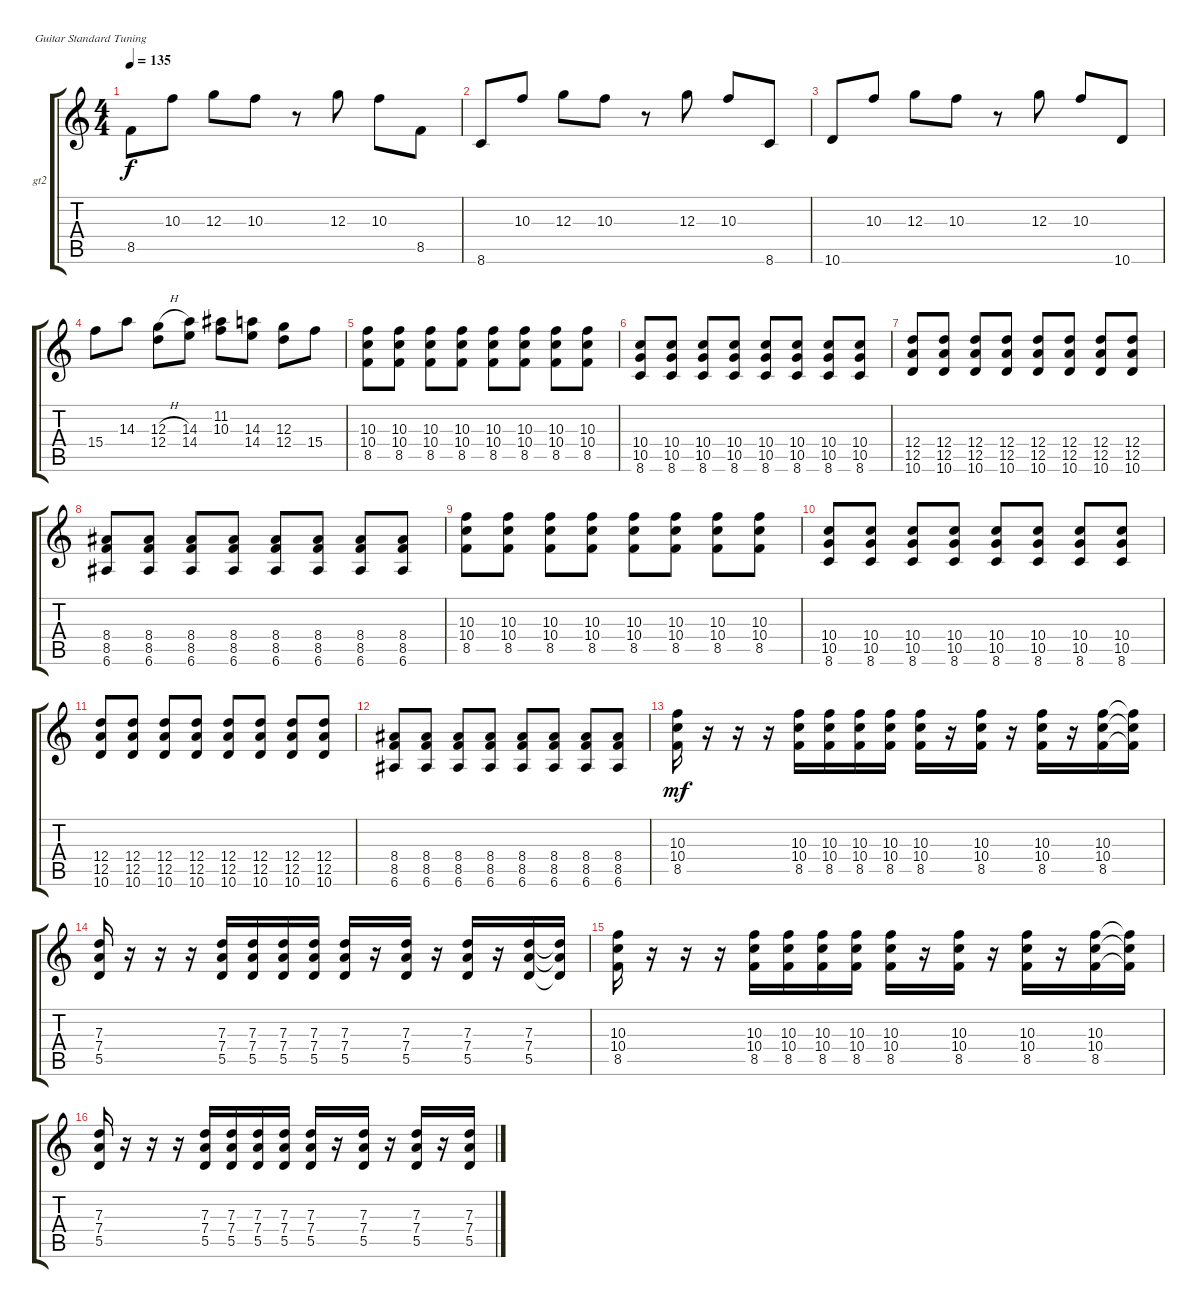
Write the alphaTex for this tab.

\defaultSystemsLayout 4
\bracketExtendMode groupsimilarinstruments
\firstSystemTrackNameOrientation horizontal
\otherSystemsTrackNameOrientation horizontal
\track ("Distortion-2" "gt2") {instrument distortionguitar}
\staff {score tabs}
\tuning (E4 B3 G3 D3 A2 E2)
\ts (4 4)
\tempo 135
\clef g2
\ks c
8.5.8{dy f} 10.3.8 12.3.8 10.3.8 r.8 12.3.8 10.3.8 8.5.8 |
8.6.8 10.3.8 12.3.8 10.3.8 r.8 12.3.8 10.3.8 8.6.8 |
10.6.8 10.3.8 12.3.8 10.3.8 r.8 12.3.8 10.3.8 10.6.8 |
15.4.8 14.3.8 (12.3{h} 12.4).8 (14.3 14.4).8 (11.2 10.3).8 (14.3 14.4).8 (12.3 12.4).8 15.4.8 |
(10.3 10.4 8.5).8 (10.3 10.4 8.5).8 (10.3 10.4 8.5).8 (10.3 10.4 8.5).8 (10.3 10.4 8.5).8 (10.3 10.4 8.5).8 (10.3 10.4 8.5).8 (10.3 10.4 8.5).8 |
(10.4 10.5 8.6).8 (10.4 10.5 8.6).8 (10.4 10.5 8.6).8 (10.4 10.5 8.6).8 (10.4 10.5 8.6).8 (10.4 10.5 8.6).8 (10.4 10.5 8.6).8 (10.4 10.5 8.6).8 |
(12.4 12.5 10.6).8 (12.4 12.5 10.6).8 (12.4 12.5 10.6).8 (12.4 12.5 10.6).8 (12.4 12.5 10.6).8 (12.4 12.5 10.6).8 (12.4 12.5 10.6).8 (12.4 12.5 10.6).8 |
(8.4 8.5 6.6).8 (8.4 8.5 6.6).8 (8.4 8.5 6.6).8 (8.4 8.5 6.6).8 (8.4 8.5 6.6).8 (8.4 8.5 6.6).8 (8.4 8.5 6.6).8 (8.4 8.5 6.6).8 |
(10.3 10.4 8.5).8 (10.3 10.4 8.5).8 (10.3 10.4 8.5).8 (10.3 10.4 8.5).8 (10.3 10.4 8.5).8 (10.3 10.4 8.5).8 (10.3 10.4 8.5).8 (10.3 10.4 8.5).8 |
(10.4 10.5 8.6).8 (10.4 10.5 8.6).8 (10.4 10.5 8.6).8 (10.4 10.5 8.6).8 (10.4 10.5 8.6).8 (10.4 10.5 8.6).8 (10.4 10.5 8.6).8 (10.4 10.5 8.6).8 |
(12.4 12.5 10.6).8 (12.4 12.5 10.6).8 (12.4 12.5 10.6).8 (12.4 12.5 10.6).8 (12.4 12.5 10.6).8 (12.4 12.5 10.6).8 (12.4 12.5 10.6).8 (12.4 12.5 10.6).8 |
(8.4 8.5 6.6).8 (8.4 8.5 6.6).8 (8.4 8.5 6.6).8 (8.4 8.5 6.6).8 (8.4 8.5 6.6).8 (8.4 8.5 6.6).8 (8.4 8.5 6.6).8 (8.4 8.5 6.6).8 |
(10.3 10.4 8.5).16{dy mf} r.16 r.16 r.16 (10.3 8.5 10.4).16 (8.5 10.4 10.3).16 (8.5 10.4 10.3).16 (8.5 10.4 10.3).16 (10.3 10.4 8.5).16 r.16 (10.3 10.4 8.5).16 r.16 (10.3 10.4 8.5).16 r.16 (10.3 10.4 8.5).16 (8.5{t} 10.4{t} 10.3{t}).16 |
(7.3 7.4 5.5).16 r.16 r.16 r.16 (7.3 5.5 7.4).16 (5.5 7.4 7.3).16 (5.5 7.3 7.4).16 (5.5 7.4 7.3).16 (7.3 7.4 5.5).16 r.16 (7.3 7.4 5.5).16 r.16 (7.3 7.4 5.5).16 r.16 (7.3 7.4 5.5).16 (7.3{t} 7.4{t} 5.5{t}).16 |
(10.3 10.4 8.5).16 r.16 r.16 r.16 (10.3 8.5 10.4).16 (8.5 10.4 10.3).16 (8.5 10.4 10.3).16 (8.5 10.4 10.3).16 (10.3 10.4 8.5).16 r.16 (10.3 10.4 8.5).16 r.16 (10.3 10.4 8.5).16 r.16 (10.3 10.4 8.5).16 (8.5{t} 10.4{t} 10.3{t}).16 |
(7.3 7.4 5.5).16 r.16 r.16 r.16 (7.3 5.5 7.4).16 (5.5 7.4 7.3).16 (5.5 7.3 7.4).16 (5.5 7.4 7.3).16 (7.3 7.4 5.5).16 r.16 (7.3 7.4 5.5).16 r.16 (7.3 7.4 5.5).16 r.16 (7.3 7.4 5.5).16
